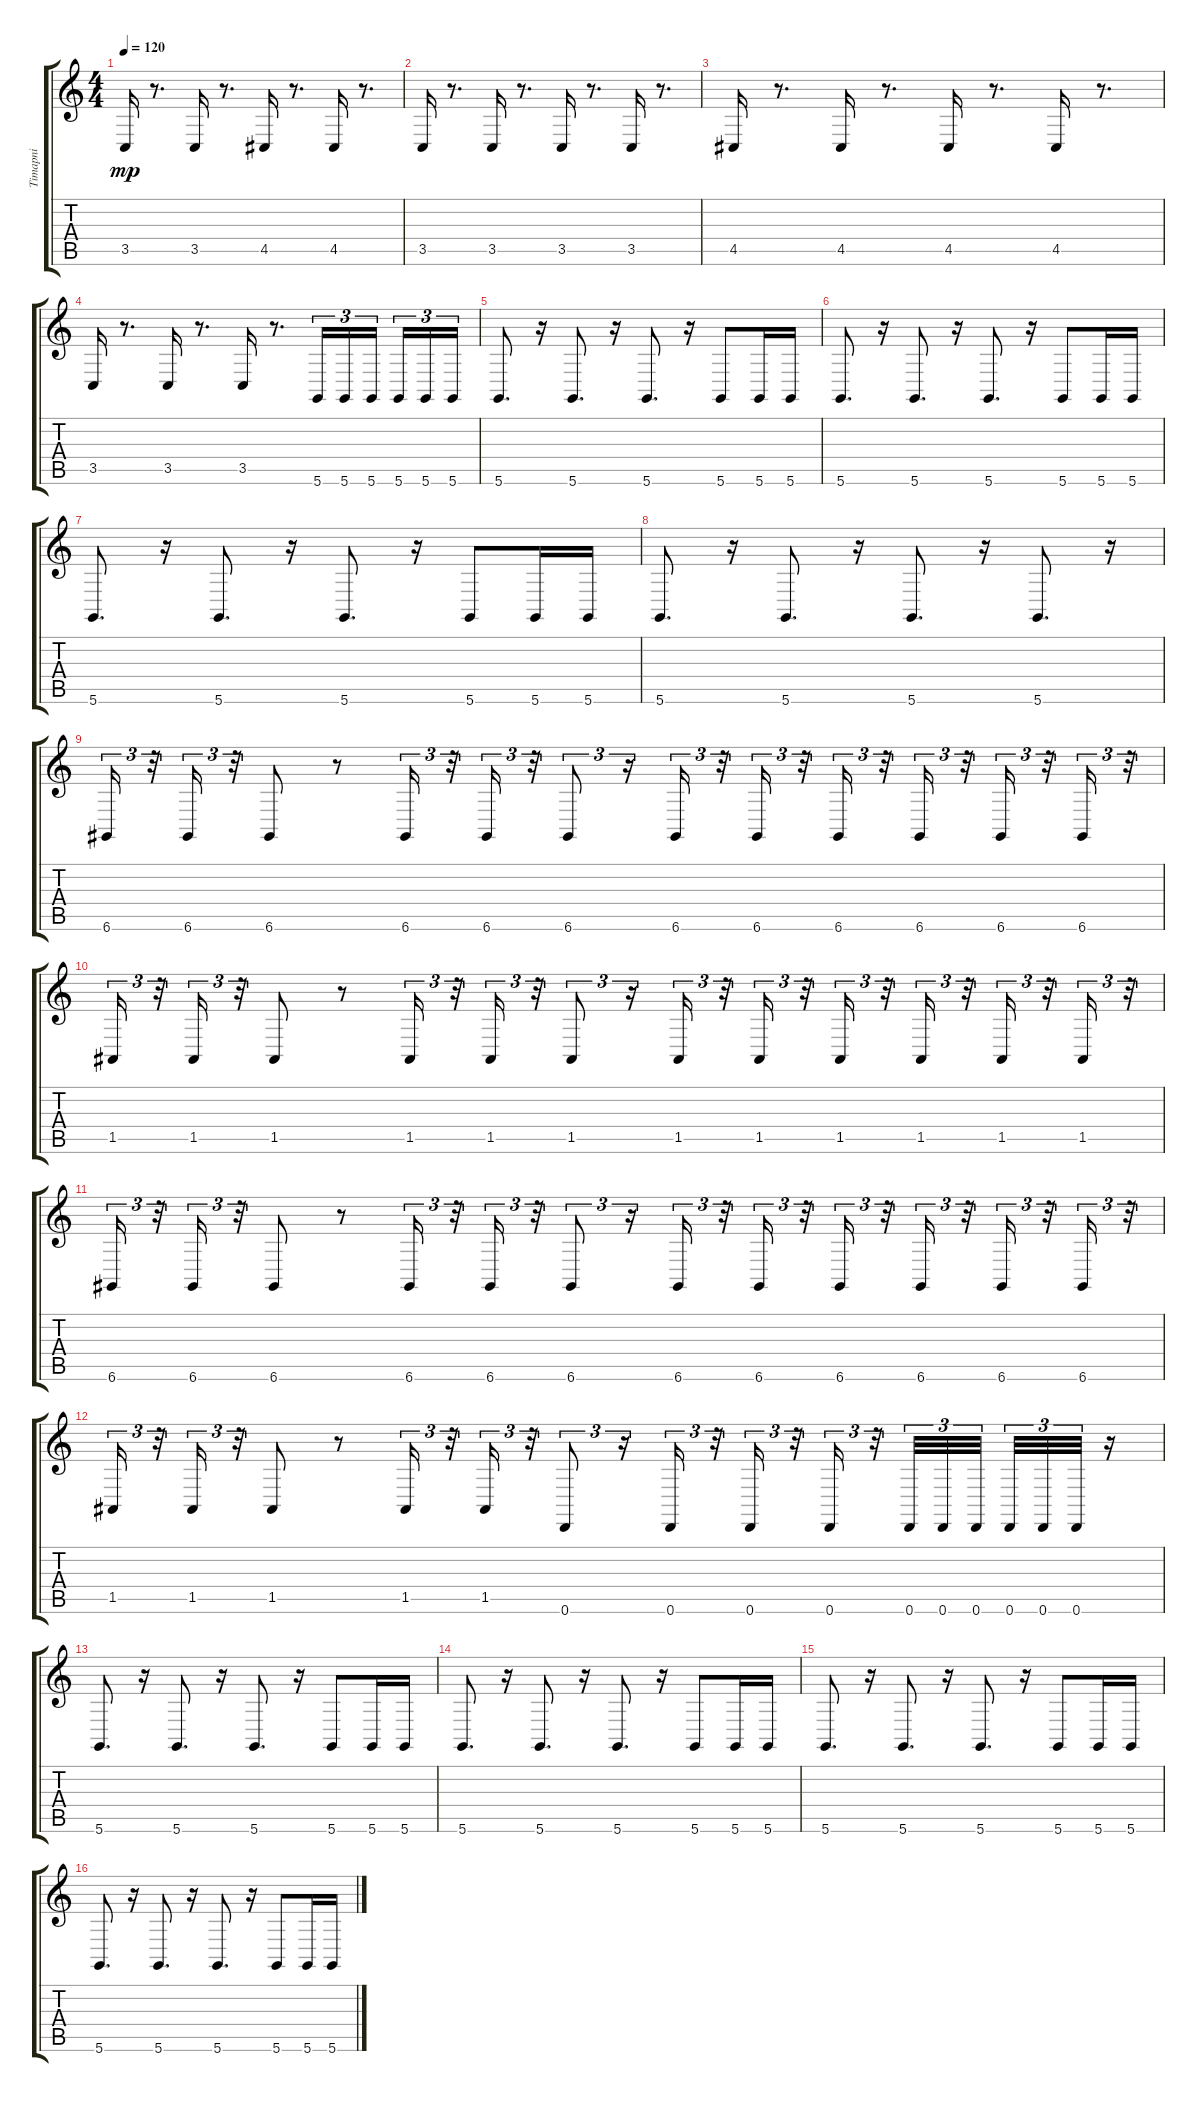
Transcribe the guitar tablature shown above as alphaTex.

\track ("Timapni" "Timapni") {instrument timpani}
\staff {score tabs}
\tuning (E4 B3 G3 D3 A2 D2) {hide}
\ts (4 4)
\tempo 120
\clef g2
\ks c
3.5.16{dy mp} r.8{d} 3.5.16 r.8{d} 4.5.16 r.8{d} 4.5.16 r.8{d} |
3.5.16 r.8{d} 3.5.16 r.8{d} 3.5.16 r.8{d} 3.5.16 r.8{d} |
4.5.16 r.8{d} 4.5.16 r.8{d} 4.5.16 r.8{d} 4.5.16 r.8{d} |
3.5.16 r.8{d} 3.5.16 r.8{d} 3.5.16 r.8{d} 5.6.16{tu (3 2)} 5.6.16{tu (3 2)} 5.6.16{tu (3 2)} 5.6.16{tu (3 2)} 5.6.16{tu (3 2)} 5.6.16{tu (3 2)} |
5.6.8{d} r.16 5.6.8{d} r.16 5.6.8{d} r.16 5.6.8 5.6.16 5.6.16 |
5.6.8{d} r.16 5.6.8{d} r.16 5.6.8{d} r.16 5.6.8 5.6.16 5.6.16 |
5.6.8{d} r.16 5.6.8{d} r.16 5.6.8{d} r.16 5.6.8 5.6.16 5.6.16 |
5.6.8{d} r.16 5.6.8{d} r.16 5.6.8{d} r.16 5.6.8{d} r.16 |
6.6.16{tu (3 2)} r.32{tu (3 2)} 6.6.16{tu (3 2)} r.32{tu (3 2)} 6.6.8 r.8 6.6.16{tu (3 2)} r.32{tu (3 2)} 6.6.16{tu (3 2)} r.32{tu (3 2)} 6.6.8{tu (3 2)} r.16{tu (3 2)} 6.6.16{tu (3 2)} r.32{tu (3 2)} 6.6.16{tu (3 2)} r.32{tu (3 2)} 6.6.16{tu (3 2)} r.32{tu (3 2)} 6.6.16{tu (3 2)} r.32{tu (3 2)} 6.6.16{tu (3 2)} r.32{tu (3 2)} 6.6.16{tu (3 2)} r.32{tu (3 2)} |
1.5.16{tu (3 2)} r.32{tu (3 2)} 1.5.16{tu (3 2)} r.32{tu (3 2)} 1.5.8 r.8 1.5.16{tu (3 2)} r.32{tu (3 2)} 1.5.16{tu (3 2)} r.32{tu (3 2)} 1.5.8{tu (3 2)} r.16{tu (3 2)} 1.5.16{tu (3 2)} r.32{tu (3 2)} 1.5.16{tu (3 2)} r.32{tu (3 2)} 1.5.16{tu (3 2)} r.32{tu (3 2)} 1.5.16{tu (3 2)} r.32{tu (3 2)} 1.5.16{tu (3 2)} r.32{tu (3 2)} 1.5.16{tu (3 2)} r.32{tu (3 2)} |
6.6.16{tu (3 2)} r.32{tu (3 2)} 6.6.16{tu (3 2)} r.32{tu (3 2)} 6.6.8 r.8 6.6.16{tu (3 2)} r.32{tu (3 2)} 6.6.16{tu (3 2)} r.32{tu (3 2)} 6.6.8{tu (3 2)} r.16{tu (3 2)} 6.6.16{tu (3 2)} r.32{tu (3 2)} 6.6.16{tu (3 2)} r.32{tu (3 2)} 6.6.16{tu (3 2)} r.32{tu (3 2)} 6.6.16{tu (3 2)} r.32{tu (3 2)} 6.6.16{tu (3 2)} r.32{tu (3 2)} 6.6.16{tu (3 2)} r.32{tu (3 2)} |
1.5.16{tu (3 2)} r.32{tu (3 2)} 1.5.16{tu (3 2)} r.32{tu (3 2)} 1.5.8 r.8 1.5.16{tu (3 2)} r.32{tu (3 2)} 1.5.16{tu (3 2)} r.32{tu (3 2)} 0.6.8{tu (3 2)} r.16{tu (3 2)} 0.6.16{tu (3 2)} r.32{tu (3 2)} 0.6.16{tu (3 2)} r.32{tu (3 2)} 0.6.16{tu (3 2)} r.32{tu (3 2)} 0.6.32{tu (3 2)} 0.6.32{tu (3 2)} 0.6.32{tu (3 2)} 0.6.32{tu (3 2)} 0.6.32{tu (3 2)} 0.6.32{tu (3 2)} r.16 |
5.6.8{d} r.16 5.6.8{d} r.16 5.6.8{d} r.16 5.6.8 5.6.16 5.6.16 |
5.6.8{d} r.16 5.6.8{d} r.16 5.6.8{d} r.16 5.6.8 5.6.16 5.6.16 |
5.6.8{d} r.16 5.6.8{d} r.16 5.6.8{d} r.16 5.6.8 5.6.16 5.6.16 |
5.6.8{d} r.16 5.6.8{d} r.16 5.6.8{d} r.16 5.6.8 5.6.16 5.6.16
